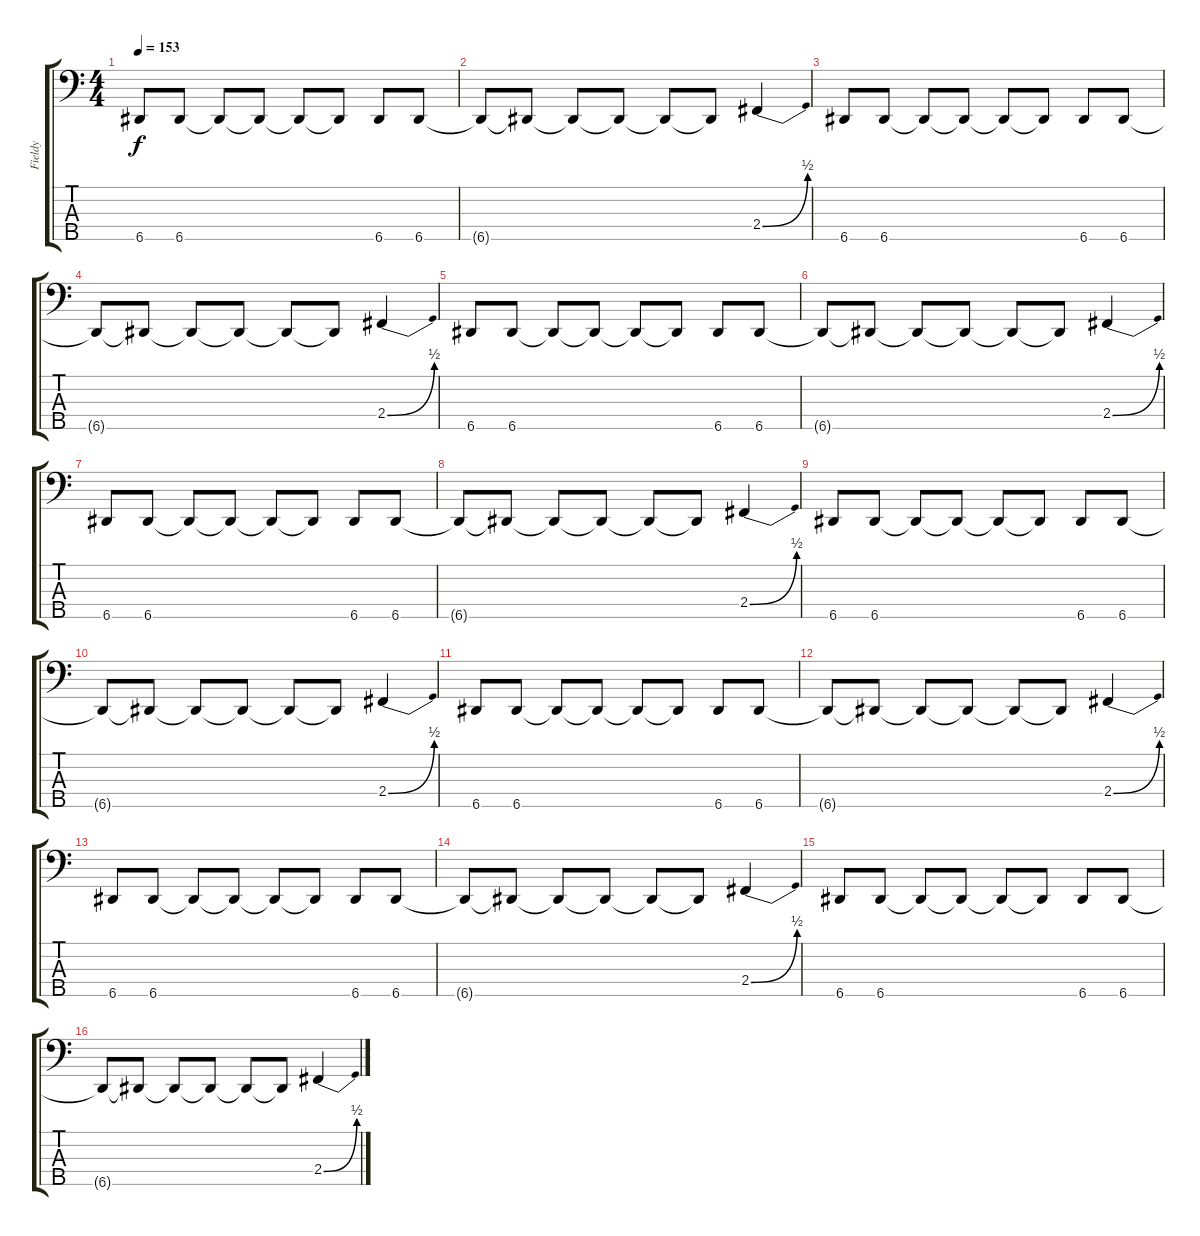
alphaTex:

\track ("Fieldy" "Fieldy") {instrument slapbass1}
\staff {score tabs}
\tuning (G2 D2 A1 E1 A0) {hide}
\ts (4 4)
\tempo 153
\clef f4
\ks c
6.5.8{dy f instrument electricbassfinger} 6.5.8 6.5{t}.8 6.5{t}.8 6.5{t}.8 6.5{t}.8 6.5.8 6.5.8 |
6.5{t}.8 6.5{t}.8 6.5{t}.8 6.5{t}.8 6.5{t}.8 6.5{t}.8 2.4{be (bend 0 0 60 2)}.4 |
6.5.8{instrument electricbassfinger} 6.5.8 6.5{t}.8 6.5{t}.8 6.5{t}.8 6.5{t}.8 6.5.8 6.5.8 |
6.5{t}.8 6.5{t}.8 6.5{t}.8 6.5{t}.8 6.5{t}.8 6.5{t}.8 2.4{be (bend 0 0 60 2)}.4 |
6.5.8{instrument electricbassfinger} 6.5.8 6.5{t}.8 6.5{t}.8 6.5{t}.8 6.5{t}.8 6.5.8 6.5.8 |
6.5{t}.8 6.5{t}.8 6.5{t}.8 6.5{t}.8 6.5{t}.8 6.5{t}.8 2.4{be (bend 0 0 60 2)}.4 |
6.5.8{instrument electricbassfinger} 6.5.8 6.5{t}.8 6.5{t}.8 6.5{t}.8 6.5{t}.8 6.5.8 6.5.8 |
6.5{t}.8 6.5{t}.8 6.5{t}.8 6.5{t}.8 6.5{t}.8 6.5{t}.8 2.4{be (bend 0 0 60 2)}.4 |
6.5.8{instrument electricbassfinger} 6.5.8 6.5{t}.8 6.5{t}.8 6.5{t}.8 6.5{t}.8 6.5.8 6.5.8 |
6.5{t}.8 6.5{t}.8 6.5{t}.8 6.5{t}.8 6.5{t}.8 6.5{t}.8 2.4{be (bend 0 0 60 2)}.4 |
6.5.8{instrument electricbassfinger} 6.5.8 6.5{t}.8 6.5{t}.8 6.5{t}.8 6.5{t}.8 6.5.8 6.5.8 |
6.5{t}.8 6.5{t}.8 6.5{t}.8 6.5{t}.8 6.5{t}.8 6.5{t}.8 2.4{be (bend 0 0 60 2)}.4 |
6.5.8{instrument electricbassfinger} 6.5.8 6.5{t}.8 6.5{t}.8 6.5{t}.8 6.5{t}.8 6.5.8 6.5.8 |
6.5{t}.8 6.5{t}.8 6.5{t}.8 6.5{t}.8 6.5{t}.8 6.5{t}.8 2.4{be (bend 0 0 60 2)}.4 |
6.5.8{instrument electricbassfinger} 6.5.8 6.5{t}.8 6.5{t}.8 6.5{t}.8 6.5{t}.8 6.5.8 6.5.8 |
6.5{t}.8 6.5{t}.8 6.5{t}.8 6.5{t}.8 6.5{t}.8 6.5{t}.8 2.4{be (bend 0 0 60 2)}.4
